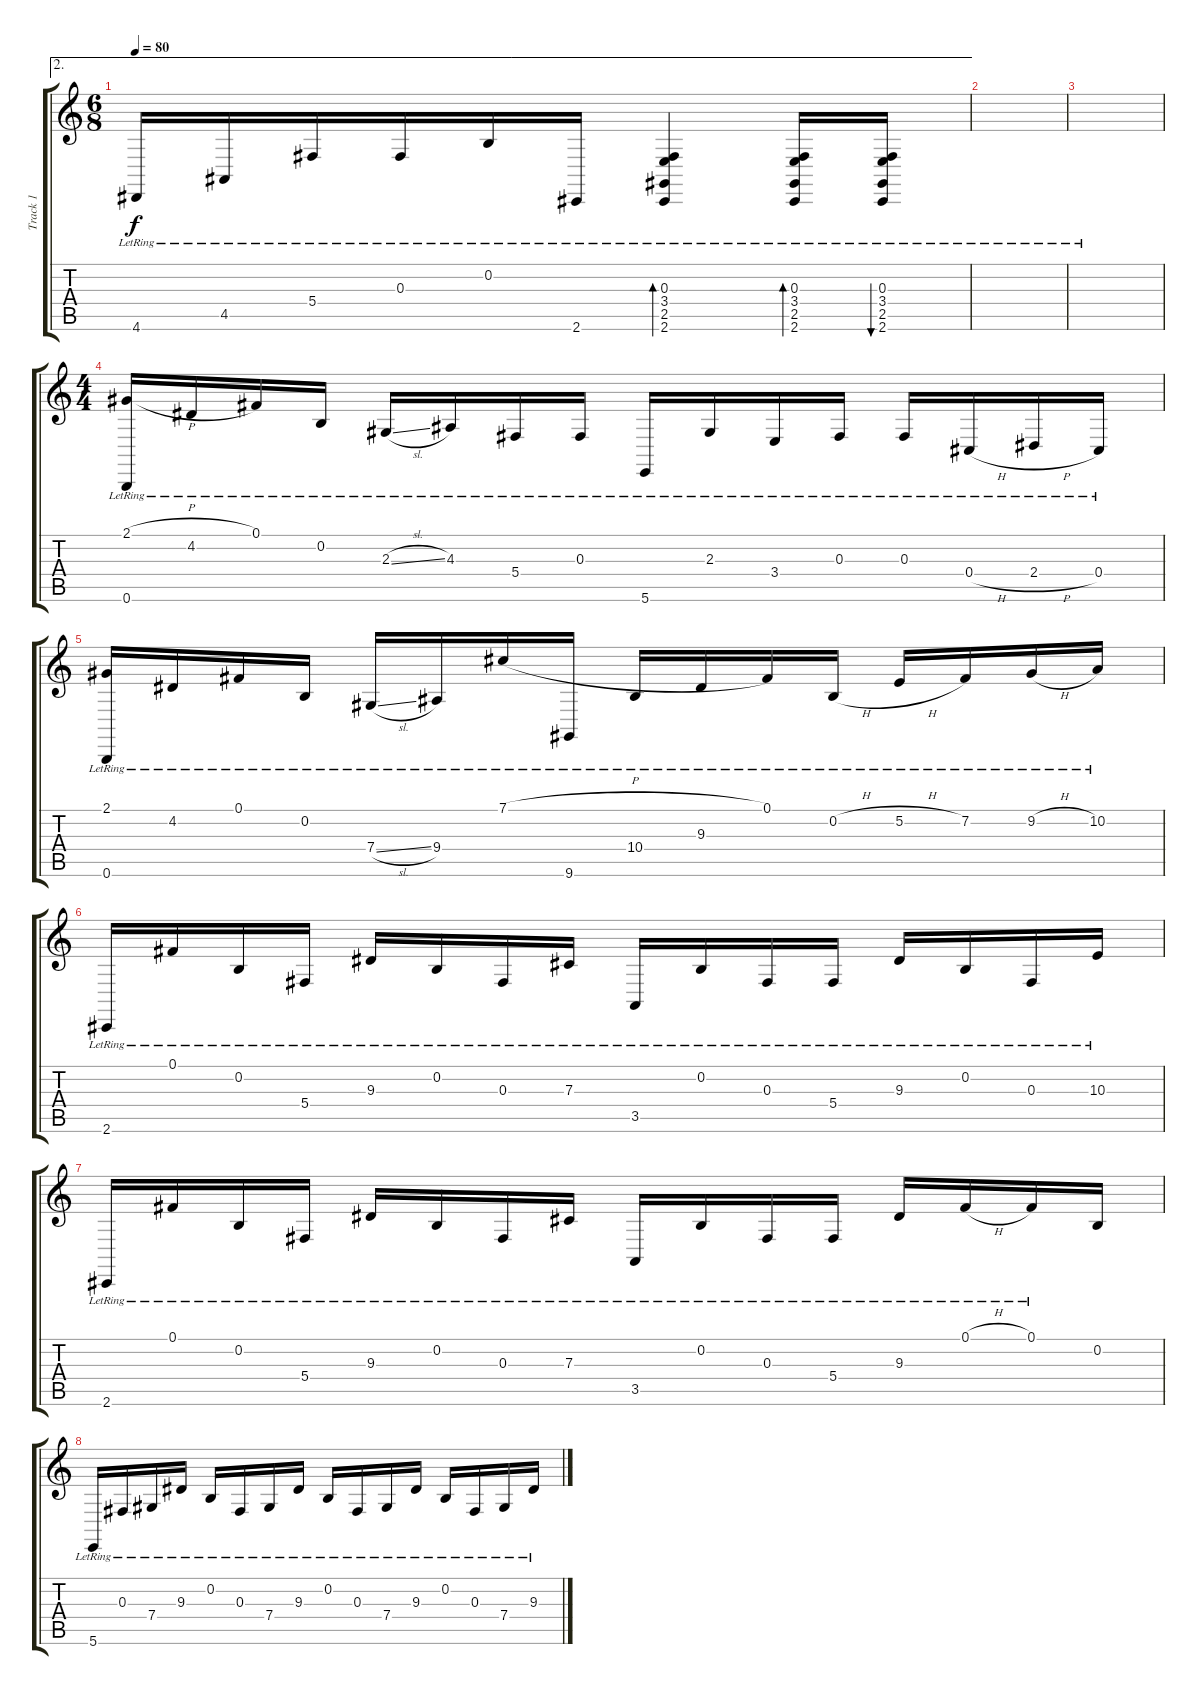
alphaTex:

\track ("Track 1" "Track 1") {instrument acousticgrandpiano}
\staff {score tabs}
\tuning (Gb4 B3 Gb3 Db3 Gb2 B1) {hide}
\ae 2
\ts (6 8)
\tempo 80
\clef g2
\ks c
4.6{lr}.16{dy f} 4.5{lr}.16 5.4{lr}.16 0.3{lr}.16 0.2{lr}.16 2.6{lr}.16 (0.3{lr} 3.4{lr} 2.5{lr} 2.6{lr}).4{bd 60} (0.3{lr} 3.4{lr} 2.5{lr} 2.6{lr}).16{bd 60} (0.3{lr} 3.4{lr} 2.5{lr} 2.6{lr}).16{bu 60} |
|
|
\ts (4 4)
(2.1{h lr} 0.6{lr}).16 4.2{lr}.16 0.1{lr}.16 0.2{lr}.16 2.3{sl lr}.16 4.3{lr}.16 5.4{lr}.16 0.3{lr}.16 5.6{lr}.16 2.3{lr}.16 3.4{lr}.16 0.3{lr}.16 0.3{lr}.16 0.4{h lr}.16 2.4{h lr}.16 0.4{lr}.16 |
(2.1{lr} 0.6{lr}).16 4.2{lr}.16 0.1{lr}.16 0.2{lr}.16 7.4{sl lr}.16 9.4{lr}.16 7.1{h lr}.16 9.6{lr}.16 10.4{lr}.16 9.3{lr}.16 0.1{lr}.16 0.2{h lr}.16 5.2{h lr}.16 7.2{lr}.16 9.2{h lr}.16 10.2{lr}.16 |
2.6{lr}.16 0.1{lr}.16 0.2{lr}.16 5.4{lr}.16 9.3{lr}.16 0.2{lr}.16 0.3{lr}.16 7.3{lr}.16 3.5{lr}.16 0.2{lr}.16 0.3{lr}.16 5.4{lr}.16 9.3{lr}.16 0.2{lr}.16 0.3{lr}.16 10.3{lr}.16 |
2.6{lr}.16 0.1{lr}.16 0.2{lr}.16 5.4{lr}.16 9.3{lr}.16 0.2{lr}.16 0.3{lr}.16 7.3{lr}.16 3.5{lr}.16 0.2{lr}.16 0.3{lr}.16 5.4{lr}.16 9.3{lr}.16 0.1{h lr}.16 0.1{lr}.16 0.2.16 |
5.6{lr}.16 0.3{lr}.16 7.4{lr}.16 9.3{lr}.16 0.2{lr}.16 0.3{lr}.16 7.4{lr}.16 9.3{lr}.16 0.2{lr}.16 0.3{lr}.16 7.4{lr}.16 9.3{lr}.16 0.2{lr}.16 0.3{lr}.16 7.4{lr}.16 9.3{lr}.16
